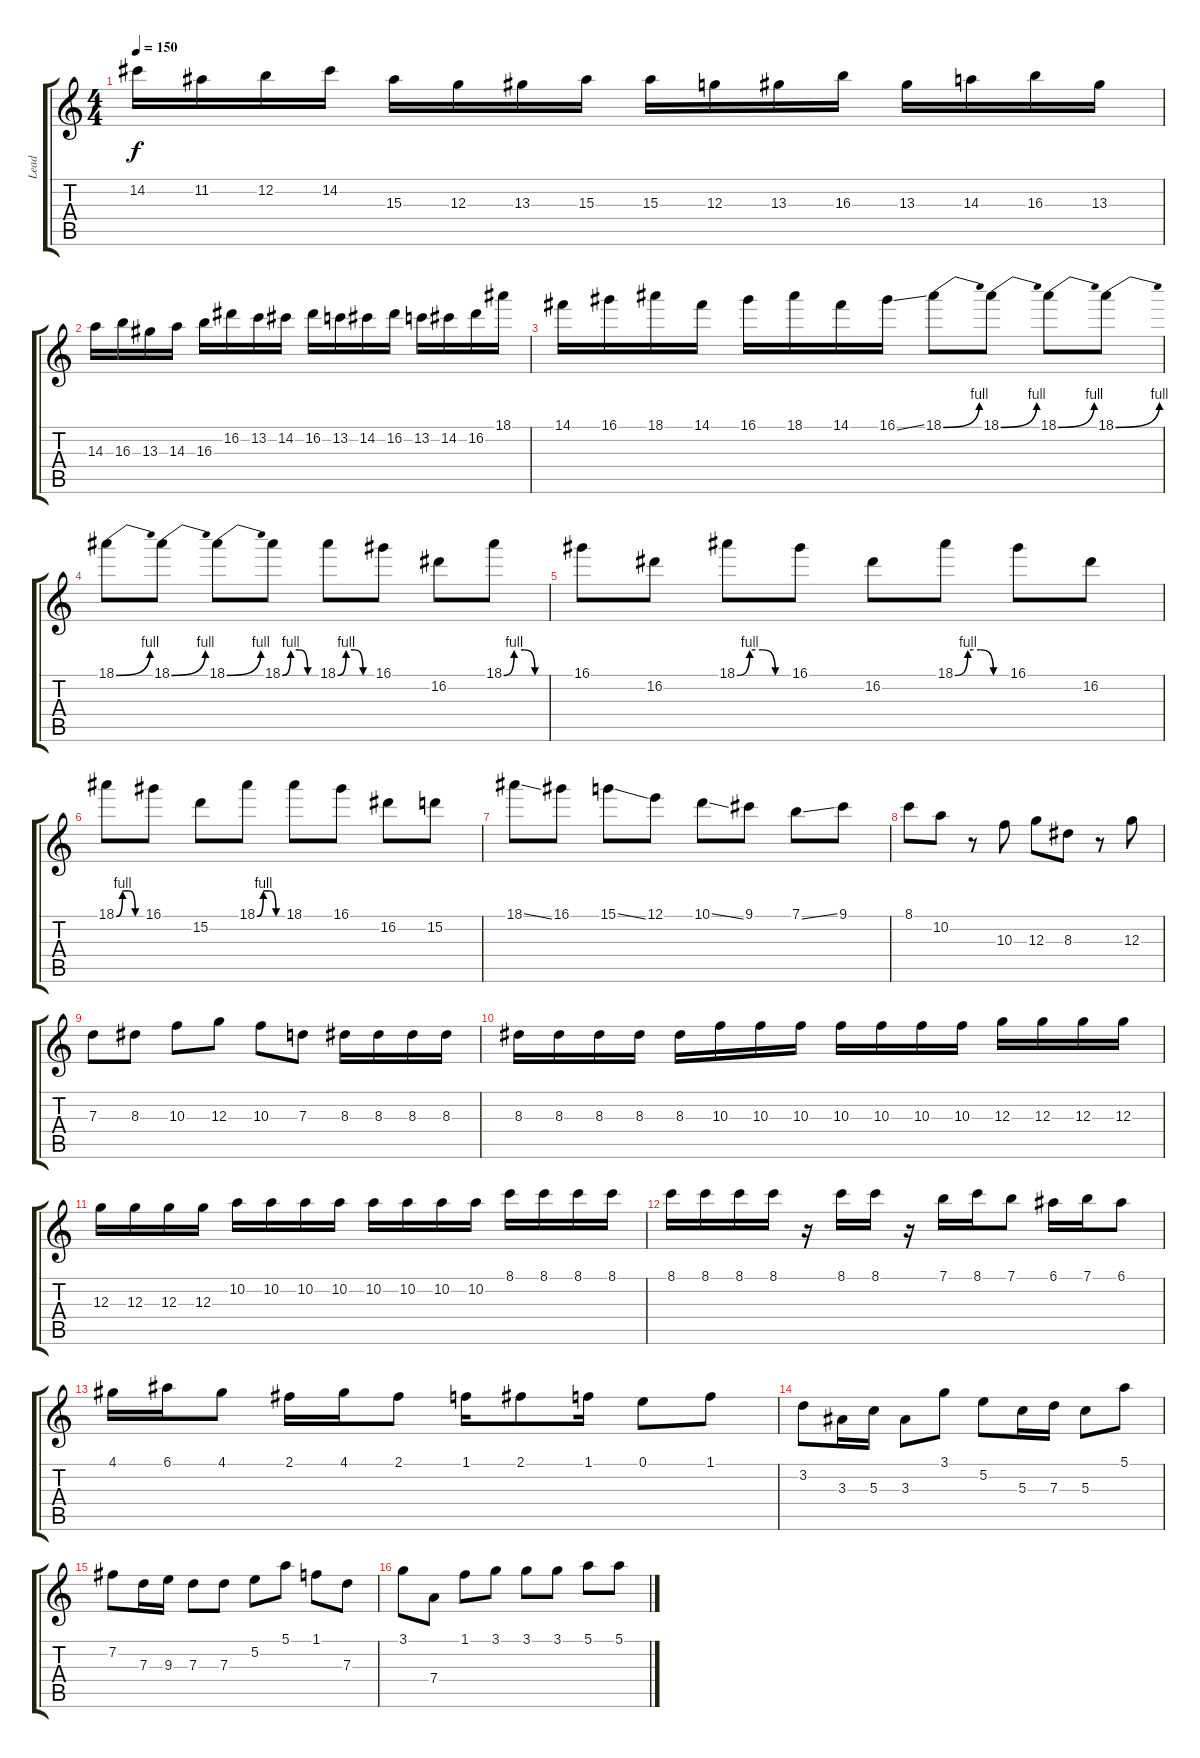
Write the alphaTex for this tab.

\track ("Lead" "Lead") {instrument distortionguitar}
\staff {score tabs}
\tuning (E4 B3 G3 D3 A2 E2) {hide}
\ts (4 4)
\tempo 150
\clef g2
\ks c
14.2.16{dy f} 11.2.16 12.2.16 14.2.16 15.3.16 12.3.16 13.3.16 15.3.16 15.3.16 12.3.16 13.3.16 16.3.16 13.3.16 14.3.16 16.3.16 13.3.16 |
14.3.16 16.3.16 13.3.16 14.3.16 16.3.16 16.2.16 13.2.16 14.2.16 16.2.16 13.2.16 14.2.16 16.2.16 13.2.16 14.2.16 16.2.16 18.1.16 |
14.1.16 16.1.16 18.1.16 14.1.16 16.1.16 18.1.16 14.1.16 16.1{ss}.16 18.1{be (bend 0 0 60 4)}.8 18.1{be (bend 0 0 60 4)}.8 18.1{be (bend 0 0 60 4)}.8 18.1{be (bend 0 0 60 4)}.8 |
18.1{be (bend 0 0 60 4)}.8 18.1{be (bend 0 0 60 4)}.8 18.1{be (bend 0 0 60 4)}.8 18.1{be (custom 0 0 15 4 30 4 45 0 60 0)}.8 18.1{be (custom 0 0 15 4 30 4 45 0 60 0)}.8 16.1.8 16.2.8 18.1{be (custom 0 0 15 4 30 4 45 0 60 0)}.8 |
16.1.8 16.2.8 18.1{be (custom 0 0 15 4 30 4 45 0 60 0)}.8 16.1.8 16.2.8 18.1{be (custom 0 0 15 4 30 4 45 0 60 0)}.8 16.1.8 16.2.8 |
18.1{be (custom 0 0 15 4 30 4 45 0 60 0)}.8 16.1.8 15.2.8 18.1{be (custom 0 0 15 4 30 4 45 0 60 0)}.8 18.1.8 16.1.8 16.2.8 15.2.8 |
18.1{ss}.8 16.1.8 15.1{ss}.8 12.1.8 10.1{ss}.8 9.1.8 7.1{ss}.8 9.1.8 |
8.1.8 10.2.8 r.8 10.3.8 12.3.8 8.3.8 r.8 12.3.8 |
7.3.8 8.3.8 10.3.8 12.3.8 10.3.8 7.3.8 8.3.16 8.3.16 8.3.16 8.3.16 |
8.3.16 8.3.16 8.3.16 8.3.16 8.3.16 10.3.16 10.3.16 10.3.16 10.3.16 10.3.16 10.3.16 10.3.16 12.3.16 12.3.16 12.3.16 12.3.16 |
12.3.16 12.3.16 12.3.16 12.3.16 10.2.16 10.2.16 10.2.16 10.2.16 10.2.16 10.2.16 10.2.16 10.2.16 8.1.16 8.1.16 8.1.16 8.1.16 |
8.1.16 8.1.16 8.1.16 8.1.16 r.16 8.1.16 8.1.16 r.16 7.1.16 8.1.16 7.1.8 6.1.16 7.1.16 6.1.8 |
4.1.16 6.1.16 4.1.8 2.1.16 4.1.16 2.1.8 1.1.16 2.1.8 1.1.16 0.1.8 1.1.8 |
3.2.8 3.3.16 5.3.16 3.3.8 3.1.8 5.2.8 5.3.16 7.3.16 5.3.8 5.1.8 |
7.2.8 7.3.16 9.3.16 7.3.8 7.3.8 5.2.8 5.1.8 1.1.8 7.3.8 |
3.1.8 7.4.8 1.1.8 3.1.8 3.1.8 3.1.8 5.1.8 5.1.8
